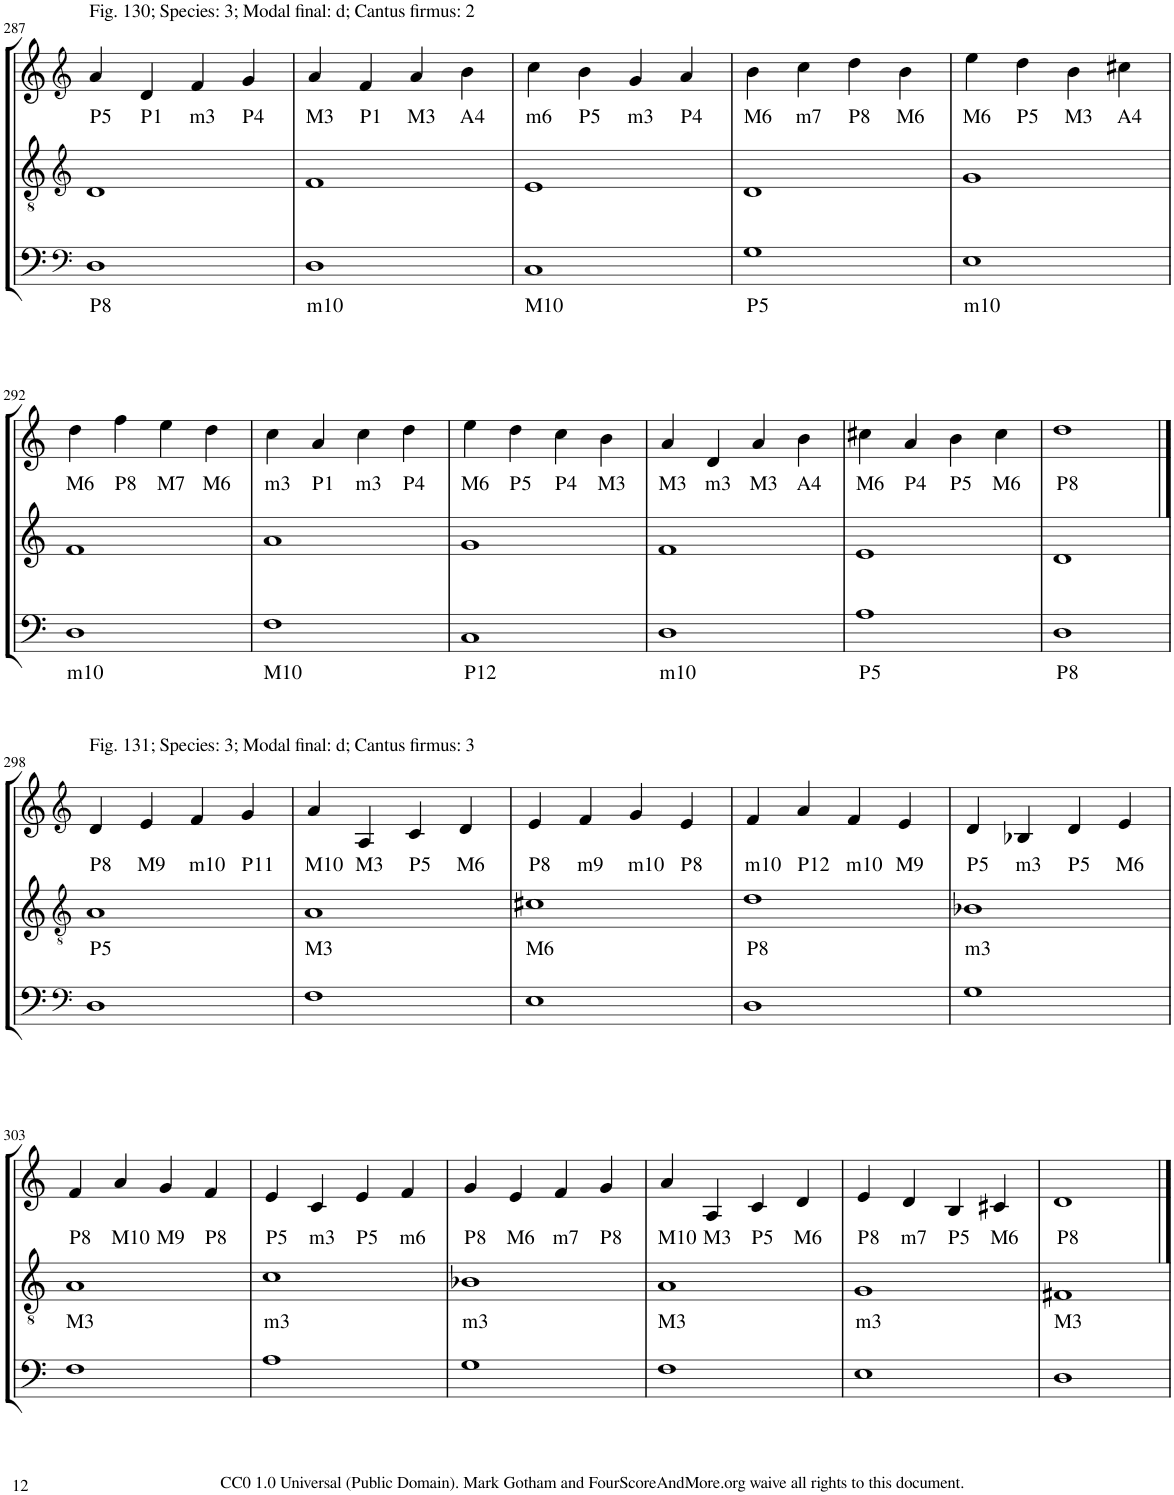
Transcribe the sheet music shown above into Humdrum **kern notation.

**kern	**text	**kern	**text	**kern	**text
*part3	*part3	*part2	*part2	*part1	*part1
*staff3	*staff3	*staff2	*staff2	*staff1	*staff1
*I"Piano	*	*I"Piano	*	*I"Piano	*
*I'Pno	*	*I'Pno	*	*I'Pno	*
!!LO:PB:g=z
*clefF4	*	*clefG2	*	*clefG2	*
*k[]	*	*k[]	*	*k[]	*
*M4/4	*	*M4/4	*	*M4/4	*
=287	=287	=287	=287	=287	=287
!	!	!	!	!LO:TX:a:t=Fig. 130; Species&colon; 3; Modal final&colon; d; Cantus firmus&colon; 2	!
!	!LO:LY:b	!	!	!	!LO:LY:b
1D	P8	1d	.	4a/	P5
!	!	!	!	!	!LO:LY:b
.	.	.	.	4d/	P1
!	!	!	!	!	!LO:LY:b
.	.	.	.	4f/	m3
!	!	!	!	!	!LO:LY:b
.	.	.	.	4g/	P4
=288	=288	=288	=288	=288	=288
!	!LO:LY:b	!	!	!	!LO:LY:b
1D	m10	1f	.	4a/	M3
!	!	!	!	!	!LO:LY:b
.	.	.	.	4f/	P1
!	!	!	!	!	!LO:LY:b
.	.	.	.	4a/	M3
!	!	!	!	!	!LO:LY:b
.	.	.	.	4b\	A4
=289	=289	=289	=289	=289	=289
!	!LO:LY:b	!	!	!	!LO:LY:b
1C	M10	1e	.	4cc\	m6
!	!	!	!	!	!LO:LY:b
.	.	.	.	4b\	P5
!	!	!	!	!	!LO:LY:b
.	.	.	.	4g/	m3
!	!	!	!	!	!LO:LY:b
.	.	.	.	4a/	P4
=290	=290	=290	=290	=290	=290
!	!LO:LY:b	!	!	!	!LO:LY:b
1G	P5	1d	.	4b\	M6
!	!	!	!	!	!LO:LY:b
.	.	.	.	4cc\	m7
!	!	!	!	!	!LO:LY:b
.	.	.	.	4dd\	P8
!	!	!	!	!	!LO:LY:b
.	.	.	.	4b\	M6
=291	=291	=291	=291	=291	=291
!	!LO:LY:b	!	!	!	!LO:LY:b
1E	m10	1g	.	4ee\	M6
!	!	!	!	!	!LO:LY:b
.	.	.	.	4dd\	P5
!	!	!	!	!	!LO:LY:b
.	.	.	.	4b\	M3
!	!	!	!	!	!LO:LY:b
.	.	.	.	4cc#X\	A4
!!LO:LB:g=z
=292	=292	=292	=292	=292	=292
!	!LO:LY:b	!	!	!	!LO:LY:b
1D	m10	1f	.	4dd\	M6
!	!	!	!	!	!LO:LY:b
.	.	.	.	4ff\	P8
!	!	!	!	!	!LO:LY:b
.	.	.	.	4ee\	M7
!	!	!	!	!	!LO:LY:b
.	.	.	.	4dd\	M6
=293	=293	=293	=293	=293	=293
!	!LO:LY:b	!	!	!	!LO:LY:b
1F	M10	1a	.	4cc\	m3
!	!	!	!	!	!LO:LY:b
.	.	.	.	4a/	P1
!	!	!	!	!	!LO:LY:b
.	.	.	.	4cc\	m3
!	!	!	!	!	!LO:LY:b
.	.	.	.	4dd\	P4
=294	=294	=294	=294	=294	=294
!	!LO:LY:b	!	!	!	!LO:LY:b
1C	P12	1g	.	4ee\	M6
!	!	!	!	!	!LO:LY:b
.	.	.	.	4dd\	P5
!	!	!	!	!	!LO:LY:b
.	.	.	.	4cc\	P4
!	!	!	!	!	!LO:LY:b
.	.	.	.	4b\	M3
=295	=295	=295	=295	=295	=295
!	!LO:LY:b	!	!	!	!LO:LY:b
1D	m10	1f	.	4a/	M3
!	!	!	!	!	!LO:LY:b
.	.	.	.	4d/	m3
!	!	!	!	!	!LO:LY:b
.	.	.	.	4a/	M3
!	!	!	!	!	!LO:LY:b
.	.	.	.	4b\	A4
=296	=296	=296	=296	=296	=296
!	!LO:LY:b	!	!	!	!LO:LY:b
1A	P5	1e	.	4cc#X\	M6
!	!	!	!	!	!LO:LY:b
.	.	.	.	4a/	P4
!	!	!	!	!	!LO:LY:b
.	.	.	.	4b\	P5
!	!	!	!	!	!LO:LY:b
.	.	.	.	4cc#\	M6
=297	=297	=297	=297	=297	=297
!	!LO:LY:b	!	!	!	!LO:LY:b
1D	P8	1d	.	1dd	P8
!!LO:LB:g=z
==298	==298	==298	==298	==298	==298
*clefF4	*	*clefGv2	*	*clefG2	*
!	!	!	!	!LO:TX:a:t=Fig. 131; Species&colon; 3; Modal final&colon; d; Cantus firmus&colon; 3	!
!	!	!	!LO:LY:b	!	!LO:LY:b
1D	.	1A	P5	4d/	P8
!	!	!	!	!	!LO:LY:b
.	.	.	.	4e/	M9
!	!	!	!	!	!LO:LY:b
.	.	.	.	4f/	m10
!	!	!	!	!	!LO:LY:b
.	.	.	.	4g/	P11
=299	=299	=299	=299	=299	=299
!	!	!	!LO:LY:b	!	!LO:LY:b
1F	.	1A	M3	4a/	M10
!	!	!	!	!	!LO:LY:b
.	.	.	.	4A/	M3
!	!	!	!	!	!LO:LY:b
.	.	.	.	4c/	P5
!	!	!	!	!	!LO:LY:b
.	.	.	.	4d/	M6
=300	=300	=300	=300	=300	=300
!	!	!	!LO:LY:b	!	!LO:LY:b
1E	.	1c#X	M6	4e/	P8
!	!	!	!	!	!LO:LY:b
.	.	.	.	4f/	m9
!	!	!	!	!	!LO:LY:b
.	.	.	.	4g/	m10
!	!	!	!	!	!LO:LY:b
.	.	.	.	4e/	P8
=301	=301	=301	=301	=301	=301
!	!	!	!LO:LY:b	!	!LO:LY:b
1D	.	1d	P8	4f/	m10
!	!	!	!	!	!LO:LY:b
.	.	.	.	4a/	P12
!	!	!	!	!	!LO:LY:b
.	.	.	.	4f/	m10
!	!	!	!	!	!LO:LY:b
.	.	.	.	4e/	M9
=302	=302	=302	=302	=302	=302
!	!	!	!LO:LY:b	!	!LO:LY:b
1G	.	1B-X	m3	4d/	P5
!	!	!	!	!	!LO:LY:b
.	.	.	.	4B-X/	m3
!	!	!	!	!	!LO:LY:b
.	.	.	.	4d/	P5
!	!	!	!	!	!LO:LY:b
.	.	.	.	4e/	M6
!!LO:LB:g=z
=303	=303	=303	=303	=303	=303
!	!	!	!LO:LY:b	!	!LO:LY:b
1F	.	1A	M3	4f/	P8
!	!	!	!	!	!LO:LY:b
.	.	.	.	4a/	M10
!	!	!	!	!	!LO:LY:b
.	.	.	.	4g/	M9
!	!	!	!	!	!LO:LY:b
.	.	.	.	4f/	P8
=304	=304	=304	=304	=304	=304
!	!	!	!LO:LY:b	!	!LO:LY:b
1A	.	1c	m3	4e/	P5
!	!	!	!	!	!LO:LY:b
.	.	.	.	4c/	m3
!	!	!	!	!	!LO:LY:b
.	.	.	.	4e/	P5
!	!	!	!	!	!LO:LY:b
.	.	.	.	4f/	m6
=305	=305	=305	=305	=305	=305
!	!	!	!LO:LY:b	!	!LO:LY:b
1G	.	1B-X	m3	4g/	P8
!	!	!	!	!	!LO:LY:b
.	.	.	.	4e/	M6
!	!	!	!	!	!LO:LY:b
.	.	.	.	4f/	m7
!	!	!	!	!	!LO:LY:b
.	.	.	.	4g/	P8
=306	=306	=306	=306	=306	=306
!	!	!	!LO:LY:b	!	!LO:LY:b
1F	.	1A	M3	4a/	M10
!	!	!	!	!	!LO:LY:b
.	.	.	.	4A/	M3
!	!	!	!	!	!LO:LY:b
.	.	.	.	4c/	P5
!	!	!	!	!	!LO:LY:b
.	.	.	.	4d/	M6
=307	=307	=307	=307	=307	=307
!	!	!	!LO:LY:b	!	!LO:LY:b
1E	.	1G	m3	4e/	P8
!	!	!	!	!	!LO:LY:b
.	.	.	.	4d/	m7
!	!	!	!	!	!LO:LY:b
.	.	.	.	4B/	P5
!	!	!	!	!	!LO:LY:b
.	.	.	.	4c#X/	M6
=308	=308	=308	=308	=308	=308
!	!	!	!LO:LY:b	!	!LO:LY:b
1D	.	1F#X	M3	1d	P8
==	==	==	==	==	==
*-	*-	*-	*-	*-	*-
